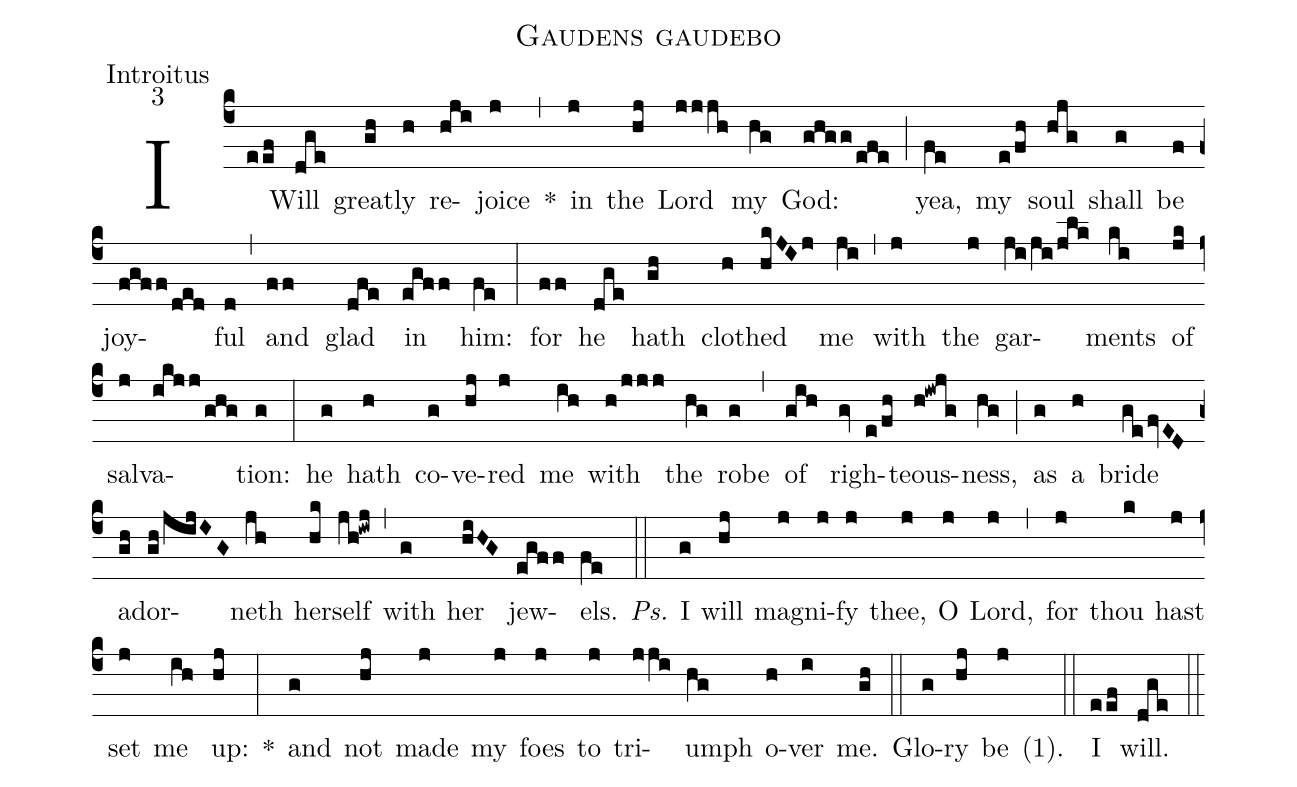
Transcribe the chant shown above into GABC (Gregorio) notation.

name:Gaudens gaudebo;
office-part:Introitus;
mode:3;
%%
(c4) I(eef) Will(dge) great(gh)ly(h) re(hji)joice(j) *(,) in(j) the(hj) Lord(jjjh) my(hg) God:(ghgg/efe) (;) yea,(fe) my(e/fh) soul(hjg) shall(g) be(f) joy(fgff/ded)ful(d) (,) and(ff) glad(dfe) in(egff) him:(fe) (:) for(ff) he(dge) hath(gh) clo(h)thed(hkJIj) me(ji) (,) with(j) the(j) gar(ji/ji/jlk)ments(ki) of(jk) sal(j)va(ikjj/ghg)tion:(g) (:) he(g) hath(h) co(g)ve(hj)red(j) me(ih) with(h/jjj) the(hg) robe(g) (,) of(gih) righ(gv e/fh)teous(h!iwjg)ness,(hg) (;) as(g) a(h) bride(ge/fvED) a(gh)dor(gh/jijIG)neth(jh) her(hk)self(jh!iwj) (,) with(g) her(hiHG) jew(egff)els.(fe) <i>Ps.</i>(::) I(g) will(hj) mag(j)ni(j)fy(j) thee,(j) O(j) Lord,(j) (,) for(j) thou(k) hast(j) set(j) me(ih) up:(hj) *(:) and(g) not(hj) made(j) my(j) foes(j) to(j) tri(jji)umph(hg) o(h)ver(i) me.(gh) (::) Glo(g)ry(hj) be(j) <v>(</v>1<v>)</v>.() (::) I(eef) will.(dge) (::)
